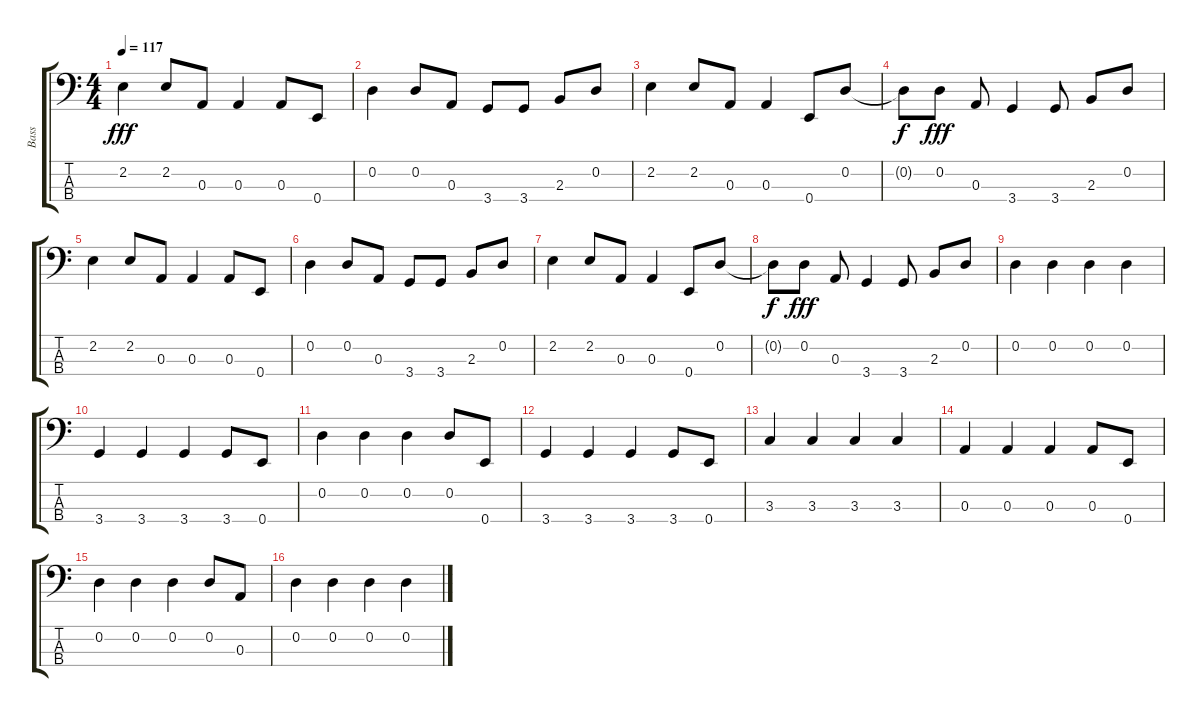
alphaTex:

\track ("Bass" "Bass") {instrument electricbasspick}
\staff {score tabs}
\tuning (G2 D2 A1 E1) {hide}
\ts (4 4)
\tempo 117
\clef f4
\ks c
2.2.4{dy fff} 2.2.8 0.3.8 0.3.4 0.3.8 0.4.8 |
0.2.4 0.2.8 0.3.8 3.4.8 3.4.8 2.3.8 0.2.8 |
2.2.4 2.2.8 0.3.8 0.3.4 0.4.8 0.2.8 |
0.2{t}.8{dy f} 0.2.8{dy fff} 0.3.8 3.4.4 3.4.8 2.3.8 0.2.8 |
2.2.4 2.2.8 0.3.8 0.3.4 0.3.8 0.4.8 |
0.2.4 0.2.8 0.3.8 3.4.8 3.4.8 2.3.8 0.2.8 |
2.2.4 2.2.8 0.3.8 0.3.4 0.4.8 0.2.8 |
0.2{t}.8{dy f} 0.2.8{dy fff} 0.3.8 3.4.4 3.4.8 2.3.8 0.2.8 |
0.2.4 0.2.4 0.2.4 0.2.4 |
3.4.4 3.4.4 3.4.4 3.4.8 0.4.8 |
0.2.4 0.2.4 0.2.4 0.2.8 0.4.8 |
3.4.4 3.4.4 3.4.4 3.4.8 0.4.8 |
3.3.4 3.3.4 3.3.4 3.3.4 |
0.3.4 0.3.4 0.3.4 0.3.8 0.4.8 |
0.2.4 0.2.4 0.2.4 0.2.8 0.3.8 |
0.2.4 0.2.4 0.2.4 0.2.4
